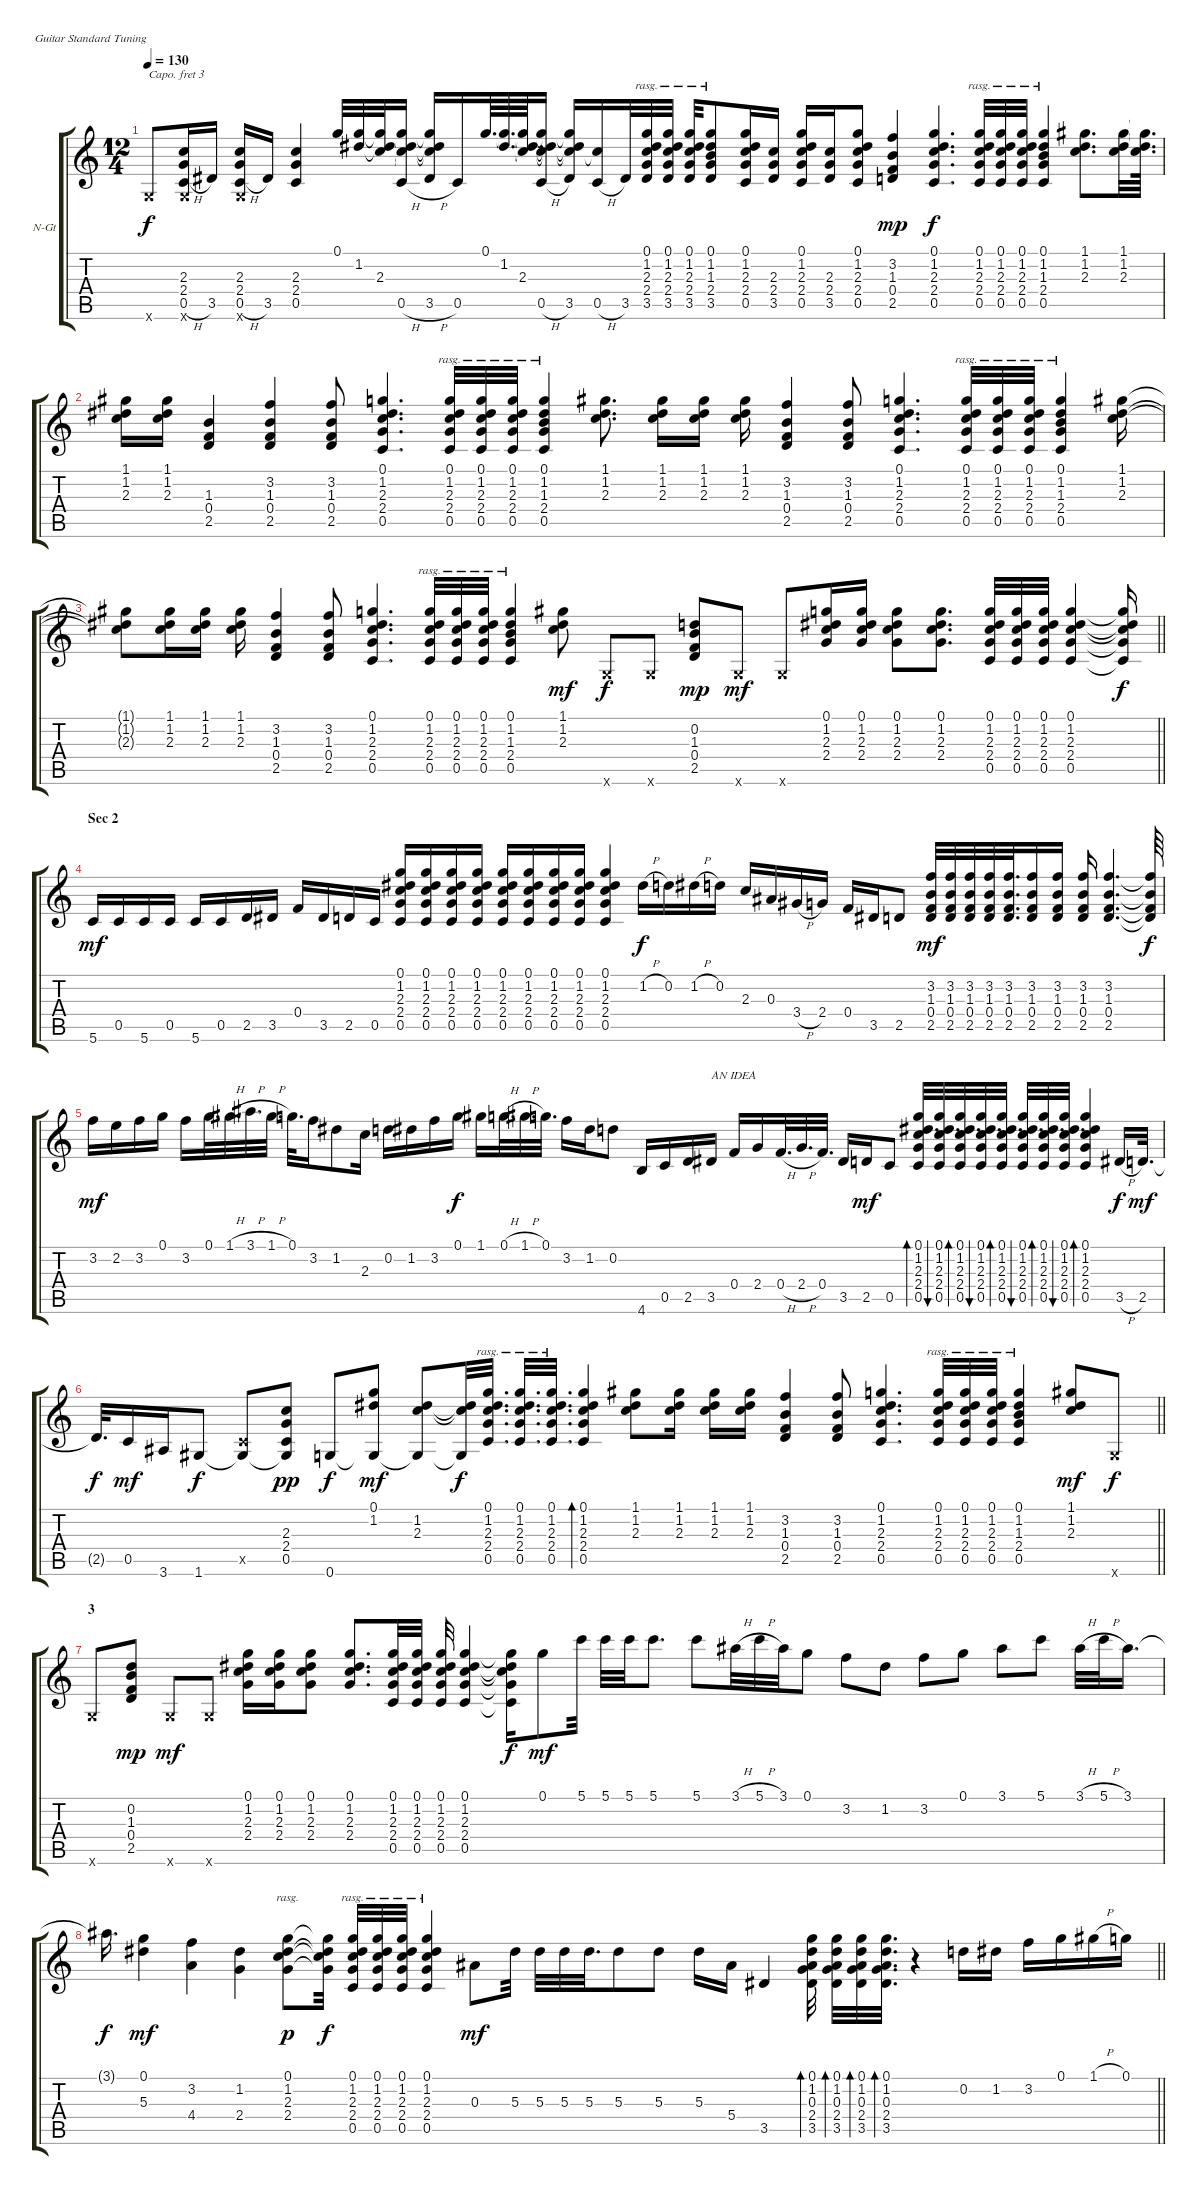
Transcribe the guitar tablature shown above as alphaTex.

\bracketExtendMode groupsimilarinstruments
\firstSystemTrackNameOrientation horizontal
\otherSystemsTrackNameOrientation horizontal
\track ("Track 1" "N-Gt") {instrument acousticguitarnylon}
\staff {score tabs}
\capo 3
\tuning (E4 B3 G3 D3 A2 E2)
\ts (12 4)
\tempo 130
\clef g2
\ks c
0.6{x}.8{dy f instrument acousticguitarnylon} (2.3 2.4 0.5{h} 0.6{x}).16 3.5.16 (2.3 2.4 0.5{h} 0.6{x}).16 3.5.16 (2.3 2.4 0.5).4 0.1.32 (1.2 0.1{t}).32 (1.2{t} 2.3 0.1{t}).32 (0.5{h} 0.1{t} 1.2{t} 2.3{t}).16 (0.1{t} 1.2{t} 2.3{t} 3.5{h}).16 0.5.16 0.1.64{d} (1.2 0.1{t}).64{d} (1.2{t} 2.3 0.1{t}).64{d} (0.5{h} 0.1{t} 1.2{t} 2.3{t}).16 (0.1{t} 1.2{t} 2.3{t} 3.5).16 (2.3{t} 0.5{h}).16 3.5.32 (0.1 1.2 2.3 2.4 3.5).32{rasg amianapaest} (0.1 1.2 2.3 2.4 3.5).32{rasg amianapaest} (0.1 1.2 2.3 2.4 3.5).32{rasg amianapaest} (0.1 1.2 1.3 2.4 3.5).8{rasg amianapaest} (0.1 1.2 2.3 2.4 0.5).16 (2.3 2.4 3.5).16 (0.1 1.2 2.3 2.4 0.5).16 (2.3 2.4 3.5).16 (0.1 1.2 2.3 2.4 0.5).8 (3.2 1.3 0.4 2.5).4{dy mp} (0.1 1.2 2.3 2.4 0.5).4{d dy f} (0.1 1.2 2.3 2.4 0.5).32{rasg amianapaest} (0.1 1.2 2.3 2.4 0.5).32{rasg amianapaest} (0.1 1.2 2.3 2.4 0.5).32{rasg amianapaest} (0.1 1.2 1.3 2.4 0.5).4{rasg amianapaest} (1.1 1.2 2.3).8{d} (1.1 1.2 2.3).32 (1.1{t} 1.2{t} 2.3{t}).64{d} |
(1.1 1.2 2.3).16 (1.1 1.2 2.3).16 (1.3 0.4 2.5).4 (3.2 1.3 0.4 2.5).4 (3.2 1.3 0.4 2.5).8 (0.1 1.2 2.3 2.4 0.5).4{d} (0.1 1.2 2.3 2.4 0.5).32{rasg amianapaest} (0.1 1.2 2.3 2.4 0.5).32{rasg amianapaest} (0.1 1.2 2.3 2.4 0.5).32{rasg amianapaest} (0.1 1.2 1.3 2.4 0.5).4{rasg amianapaest} (1.1 1.2 2.3).8{d} (1.1 1.2 2.3).16 (1.1 1.2 2.3).16 (1.1 1.2 2.3).16 (3.2 1.3 0.4 2.5).4 (3.2 1.3 0.4 2.5).8 (0.1 1.2 2.3 2.4 0.5).4{d} (0.1 1.2 2.3 2.4 0.5).32{rasg amianapaest} (0.1 1.2 2.3 2.4 0.5).32{rasg amianapaest} (0.1 1.2 2.3 2.4 0.5).32{rasg amianapaest} (0.1 1.2 1.3 2.4 0.5).4{rasg amianapaest} (1.1 1.2 2.3).16 |
\barLineRight lightlight
(1.1{t} 1.2{t} 2.3{t}).8 (1.1 1.2 2.3).16 (1.1 1.2 2.3).16 (1.1 1.2 2.3).16 (3.2 1.3 0.4 2.5).4 (3.2 1.3 0.4 2.5).8 (0.1 1.2 2.3 2.4 0.5).4{d} (0.1 1.2 2.3 2.4 0.5).32{rasg amianapaest} (0.1 1.2 2.3 2.4 0.5).32{rasg amianapaest} (0.1 1.2 2.3 2.4 0.5).32{rasg amianapaest} (0.1 1.2 1.3 2.4 0.5).4{rasg amianapaest} (1.1 1.2 2.3).8{dy mf} 0.6{x}.8{dy f} 0.6{x}.8 (0.2 1.3 0.4 2.5).8{dy mp} 0.6{x}.8{dy mf} 0.6{x}.8 (0.1 1.2 2.3 2.4).16 (0.1 1.2 2.3 2.4).16 (0.1 1.2 2.3 2.4).8 (0.1 1.2 2.3 2.4).8{d} (0.1 1.2 2.3 2.4 0.5).32 (0.1 1.2 2.3 2.4 0.5).32 (0.1 1.2 2.3 2.4 0.5).32 (0.1 1.2 2.3 2.4 0.5).4 (0.1{t} 1.2{t} 2.3{t} 2.4{t} 0.5{t}).16{dy f} |
\section ("" "Sec 2")
5.6.16{dy mf} 0.5.16 5.6.16 0.5.16 5.6.16 0.5.16 2.5.16 3.5.16 0.4.16 3.5.16 2.5.16 0.5.16 (0.1 1.2 2.3 2.4 0.5).16 (0.1 1.2 2.3 2.4 0.5).16 (0.1 1.2 2.3 2.4 0.5).16 (0.1 1.2 2.3 2.4 0.5).16 (0.1 1.2 2.3 2.4 0.5).16 (0.1 1.2 2.3 2.4 0.5).16 (0.1 1.2 2.3 2.4 0.5).16 (0.1 1.2 2.3 2.4 0.5).16 (0.1 1.2 2.3 2.4 0.5).4 1.2{h}.16{dy f} 0.2.16 1.2{h}.16 0.2.16 2.3.16 0.3.16 3.4{h}.16 2.4.16 0.4.16 3.5.16 2.5.8 (3.2 1.3 0.4 2.5).32{dy mf} (3.2 1.3 0.4 2.5).32 (3.2 1.3 0.4 2.5).32 (3.2 1.3 0.4 2.5).32 (3.2 1.3 0.4 2.5).32{d} (3.2 1.3 0.4 2.5).16 (3.2 1.3 0.4 2.5).16 (3.2 1.3 0.4 2.5).16 (3.2 1.3 0.4 2.5).4{d} (3.2{t} 1.3{t} 0.4{t} 2.5{t}).64{dy f} |
3.2.16{dy mf} 2.2.16 3.2.16 0.1.16 3.2.16 0.1.32{d} 1.1{h}.32{d} 3.1{h}.32{d} 1.1{h}.32{d} 0.1.32{d} 3.2.16 1.2.8 2.3.16 0.2.16 1.2.16 3.2.16 0.1.16{dy f} 1.1.16 0.1{h}.32{d} 1.1{h}.32{d} 0.1.32{d} 3.2.16 1.2.16 0.2.8 4.6.16 0.5.16 2.5.16 3.5.16{txt "AN IDEA"} 0.4.16 2.4.16 0.4{h}.32{d} 2.4{h}.32{d} 0.4.32{d} 3.5.16 2.5.16{dy mf} 0.5.8 (0.1 1.2 2.3 2.4 0.5).32{d bd 60} (0.1 1.2 2.3 2.4 0.5).32{d bu 60} (0.1 1.2 2.3 2.4 0.5).32{d bd 60} (0.1 1.2 2.3 2.4 0.5).32{d bu 60} (0.1 1.2 2.3 2.4 0.5).32{d bd 60} (0.1 1.2 2.3 2.4 0.5).32{d bu 60} (0.1 1.2 2.3 2.4 0.5).32{d bd 60} (0.1 1.2 2.3 2.4 0.5).32{d bu 60} (0.1 1.2 2.3 2.4 0.5).4{bd 60} 3.5{h}.16{dy f} 2.5.32{d dy mf} |
\barLineRight lightlight
2.5{t}.32{d dy f} 0.5.16{dy mf} 3.6.16 1.6.8{dy f} (0.5{x} 1.6{t}).8 (2.3 2.4 0.5 1.6{t}).8{dy pp} 0.6.8{dy f} (0.1 1.2 0.6{t}).8{dy mf} (1.2 2.3 0.6{t}).8 (1.2{t} 2.3{t} 0.6{t}).32{dy f} (0.1 1.2 2.3 2.4 0.5).32{d rasg amianapaest} (0.1 1.2 2.3 2.4 0.5).32{d rasg amianapaest} (0.1 1.2 2.3 2.4 0.5).32{d rasg amianapaest} (0.1 1.2 2.3 2.4 0.5).4{bd 60} (1.1 1.2 2.3).8 (1.1 1.2 2.3).16 (1.1 1.2 2.3).16 (1.1 1.2 2.3).16 (3.2 1.3 0.4 2.5).4 (3.2 1.3 0.4 2.5).8 (0.1 1.2 2.3 2.4 0.5).4{d} (0.1 1.2 2.3 2.4 0.5).32{rasg amianapaest} (0.1 1.2 2.3 2.4 0.5).32{rasg amianapaest} (0.1 1.2 2.3 2.4 0.5).32{rasg amianapaest} (0.1 1.2 1.3 2.4 0.5).4{rasg amianapaest} (1.1 1.2 2.3).8{dy mf} 0.6{x}.8{dy f} |
\section ("" "3")
0.6{x}.8 (0.2 1.3 0.4 2.5).8{dy mp} 0.6{x}.8{dy mf} 0.6{x}.8 (0.1 1.2 2.3 2.4).16 (0.1 1.2 2.3 2.4).16 (0.1 1.2 2.3 2.4).8 (0.1 1.2 2.3 2.4).8{d} (0.1 1.2 2.3 2.4 0.5).32 (0.1 1.2 2.3 2.4 0.5).32 (0.1 1.2 2.3 2.4 0.5).32 (0.1 1.2 2.3 2.4 0.5).4 (0.1{t} 1.2{t} 2.3{t} 2.4{t} 0.5{t}).16{dy f} 0.1.8{dy mf} 5.1.32 5.1.32 5.1.32 5.1.8{d} 5.1.8 3.1{h}.32 5.1{h}.32 3.1.32 0.1.8 3.2.8 1.2.8 3.2.8 0.1.8 3.1.8 5.1.8 3.1{h}.32 5.1{h}.32 3.1.16{d} |
\barLineRight lightlight
3.1{t}.16{d dy f} (0.1 5.3).4{dy mf} (3.2 4.4).4 (1.2 2.4).4 (0.1 1.2 2.3 2.4).8{rasg amianapaest dy p} (0.1{t} 1.2{t} 2.3{t} 2.4{t}).32{dy f} (0.1 1.2 2.3 2.4 0.5).32{rasg amianapaest} (0.1 1.2 2.3 2.4 0.5).32{rasg amianapaest} (0.1 1.2 2.3 2.4 0.5).32{rasg amianapaest} (0.1 1.2 2.3 2.4 0.5).4{rasg amianapaest} 0.3.8{dy mf} 5.3.32 5.3.32 5.3.32 5.3.32{d} 5.3.8 5.3.8 5.3.16 5.4.16 3.5.4 (0.1 1.2 0.3 2.4 3.5).32{bd 30} (0.1 1.2 0.3 2.4 3.5).32{bd 30} (0.1 1.2 0.3 2.4 3.5).32{bd 30} (0.1 1.2 0.3 2.4 3.5).32{d bd 30} r.4 0.2.16 1.2.16 3.2.16 0.1.16 1.1{h}.16 0.1.16
